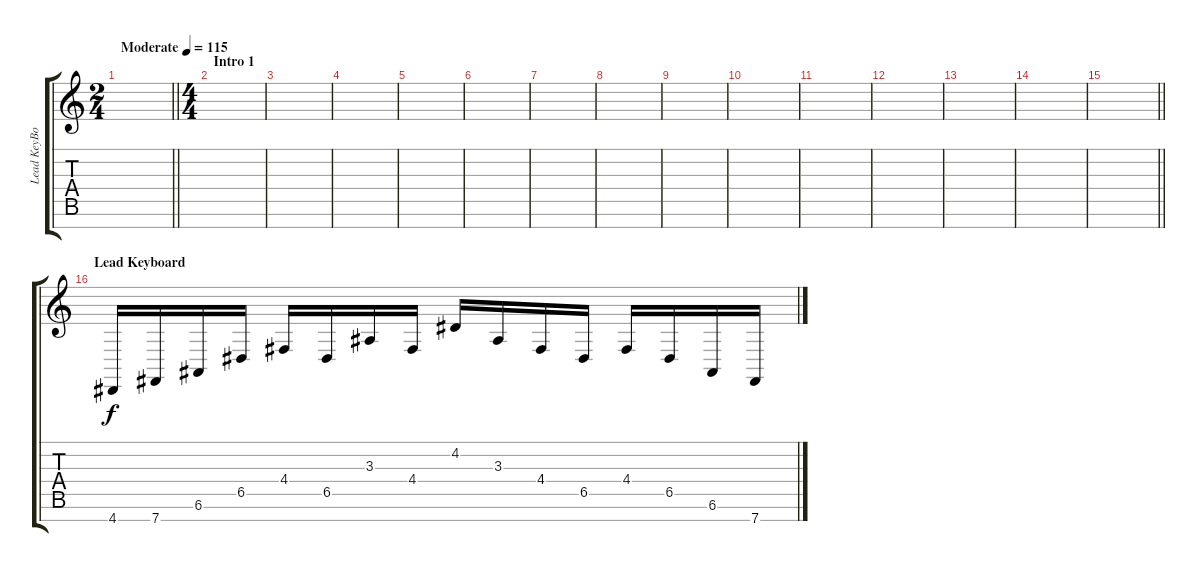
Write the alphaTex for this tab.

\track ("Lead KeyBoard" "Lead KeyBo") {instrument lead2sawtooth}
\staff {score tabs}
\tuning (E4 B3 G3 D3 A2 E2 B1) {hide}
\ts (2 4)
\tempo (115 "Moderate")
\clef g2
\barLineRight lightlight
\ks c
|
\ts (4 4)
\section ("" "Intro 1")
|
|
|
|
|
|
|
|
|
|
|
|
|
\barLineRight lightlight
|
\section ("" "Lead Keyboard")
4.7.16 7.7.16 6.6.16 6.5.16 4.4.16 6.5.16 3.3.16 4.4.16 4.2.16 3.3.16 4.4.16 6.5.16 4.4.16 6.5.16 6.6.16 7.7.16
